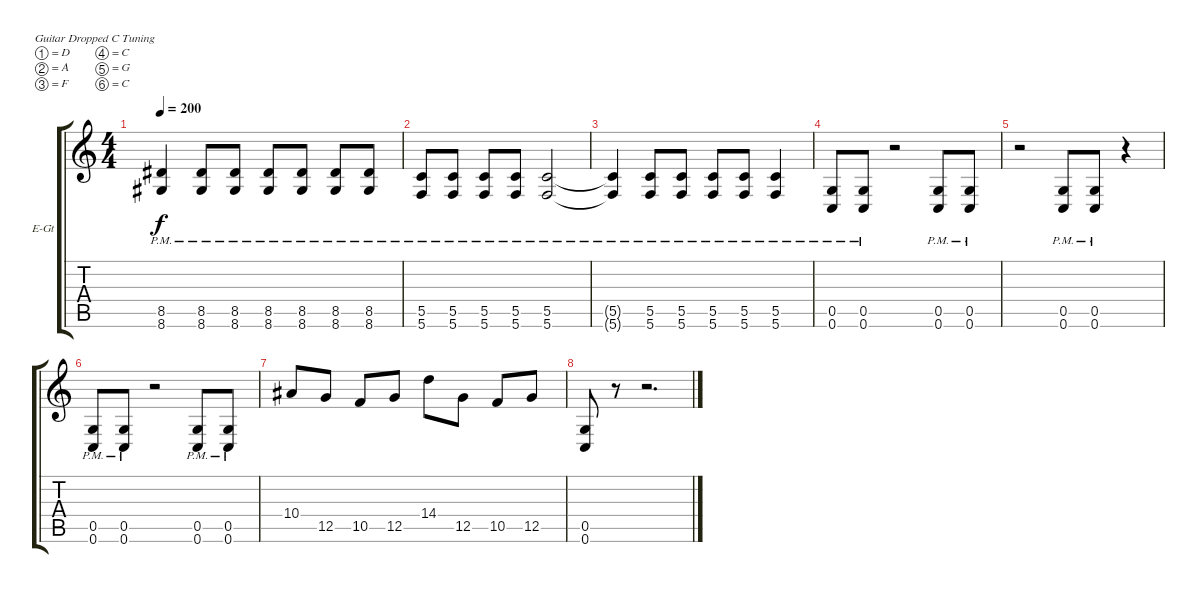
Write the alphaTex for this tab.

\defaultSystemsLayout 4
\bracketExtendMode groupsimilarinstruments
\firstSystemTrackNameOrientation horizontal
\otherSystemsTrackNameOrientation horizontal
\track ("Guitar 2" "E-Gt") {instrument distortionguitar}
\staff {score tabs}
\tuning (D4 A3 F3 C3 G2 C2)
\ts (4 4)
\tempo 200
\clef g2
\ks c
(8.5{pm t} 8.6{pm t}).4{dy f} (8.6{pm} 8.5{pm}).8 (8.6{pm} 8.5{pm}).8 (8.6{pm} 8.5{pm}).8 (8.6{pm} 8.5{pm}).8 (8.5{pm} 8.6{pm}).8 (8.5{pm} 8.6{pm}).8 |
(5.6{pm} 5.5{pm}).8 (5.6{pm} 5.5{pm}).8 (5.6{pm} 5.5{pm}).8 (5.6{pm} 5.5{pm}).8 (5.6{pm} 5.5{pm}).2 |
(5.5{pm t} 5.6{pm t}).4 (5.6{pm} 5.5{pm}).8 (5.6{pm} 5.5{pm}).8 (5.6{pm} 5.5{pm}).8 (5.6{pm} 5.5{pm}).8 (5.5{pm} 5.6{pm}).4 |
(0.6{pm} 0.5{pm}).8 (0.6{pm} 0.5{pm}).8 r.2 (0.6{pm} 0.5{pm}).8 (0.6{pm} 0.5{pm}).8 |
r.2 (0.6{pm} 0.5{pm}).8 (0.6{pm} 0.5{pm}).8 r.4 |
(0.6{pm} 0.5{pm}).8 (0.6{pm} 0.5{pm}).8 r.2 (0.6{pm} 0.5{pm}).8 (0.6{pm} 0.5{pm}).8 |
10.4.8 12.5.8 10.5.8 12.5.8 14.4.8 12.5.8 10.5.8 12.5.8 |
(0.5 0.6).8 r.8 r.2{d}
